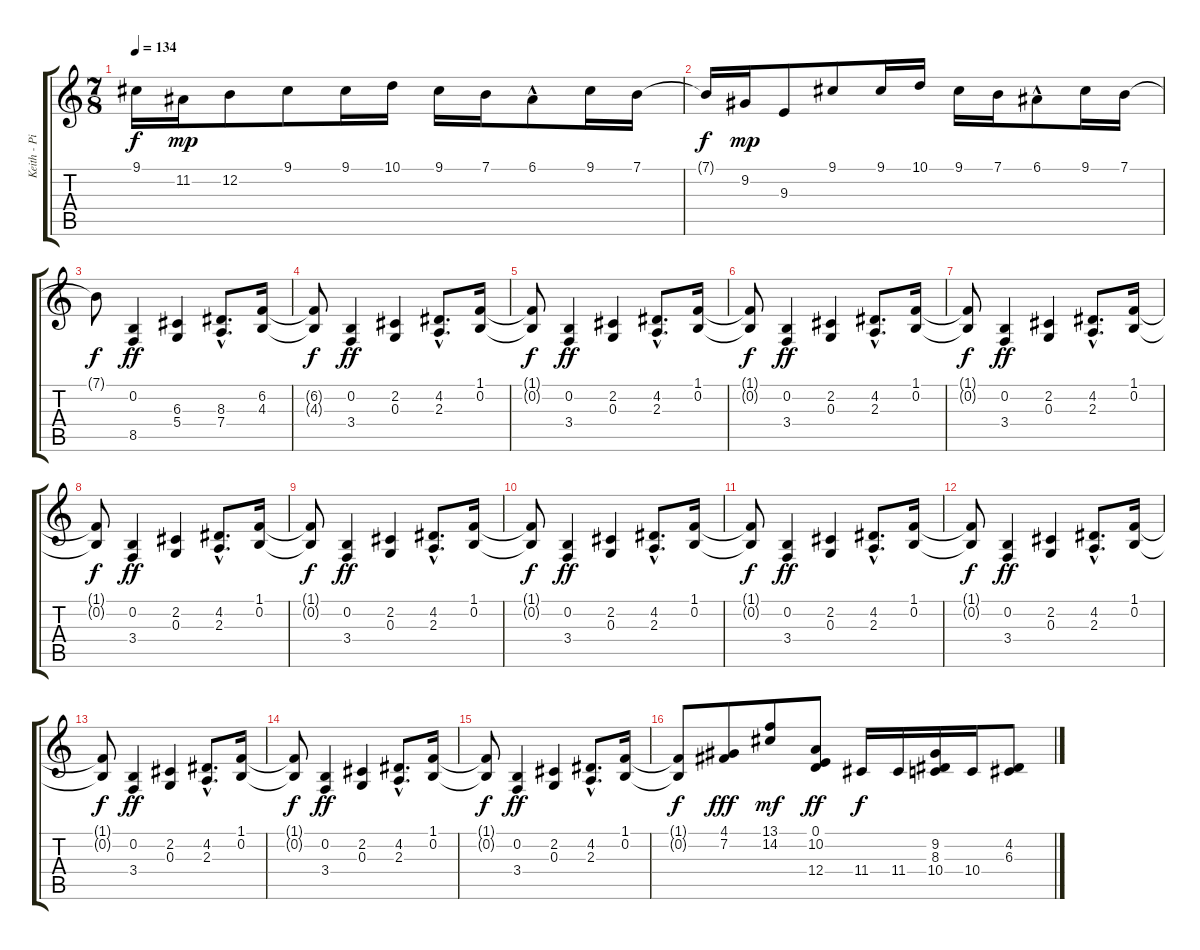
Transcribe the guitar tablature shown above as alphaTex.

\track ("Keith - Piano RH" "Keith - Pi") {instrument brightacousticpiano}
\staff {score tabs}
\tuning (E4 B3 G3 D3 A2 E2) {hide}
\ts (7 8)
\tempo 134
\clef g2
\ks c
9.1{t}.16{dy f} 11.2.16{dy mp} 12.2.8 9.1.8 9.1.16 10.1.16 9.1.16 7.1.16 6.1{hac}.8 9.1.16 7.1.16 |
7.1{t}.16{dy f} 9.2.16{dy mp} 9.3.8 9.1.8 9.1.16 10.1.16 9.1.16 7.1.16 6.1{hac}.8 9.1.16 7.1.16 |
7.1{t}.8{dy f} (0.2 8.5).4{dy ff} (6.3 5.4).4 (8.3{hac} 7.4{hac}).8{d} (6.2 4.3).16 |
(6.2{t} 4.3{t}).8{dy f} (0.2 3.4).4{dy ff} (2.2 0.3).4 (4.2{hac} 2.3{hac}).8{d} (1.1 0.2).16 |
(1.1{t} 0.2{t}).8{dy f} (0.2 3.4).4{dy ff} (2.2 0.3).4 (4.2{hac} 2.3{hac}).8{d} (1.1 0.2).16 |
(1.1{t} 0.2{t}).8{dy f} (0.2 3.4).4{dy ff} (2.2 0.3).4 (4.2{hac} 2.3{hac}).8{d} (1.1 0.2).16 |
(1.1{t} 0.2{t}).8{dy f} (0.2 3.4).4{dy ff} (2.2 0.3).4 (4.2{hac} 2.3{hac}).8{d} (1.1 0.2).16 |
(1.1{t} 0.2{t}).8{dy f} (0.2 3.4).4{dy ff} (2.2 0.3).4 (4.2{hac} 2.3{hac}).8{d} (1.1 0.2).16 |
(1.1{t} 0.2{t}).8{dy f} (0.2 3.4).4{dy ff} (2.2 0.3).4 (4.2{hac} 2.3{hac}).8{d} (1.1 0.2).16 |
(1.1{t} 0.2{t}).8{dy f} (0.2 3.4).4{dy ff} (2.2 0.3).4 (4.2{hac} 2.3{hac}).8{d} (1.1 0.2).16 |
(1.1{t} 0.2{t}).8{dy f} (0.2 3.4).4{dy ff} (2.2 0.3).4 (4.2{hac} 2.3{hac}).8{d} (1.1 0.2).16 |
(1.1{t} 0.2{t}).8{dy f} (0.2 3.4).4{dy ff} (2.2 0.3).4 (4.2{hac} 2.3{hac}).8{d} (1.1 0.2).16 |
(1.1{t} 0.2{t}).8{dy f} (0.2 3.4).4{dy ff} (2.2 0.3).4 (4.2{hac} 2.3{hac}).8{d} (1.1 0.2).16 |
(1.1{t} 0.2{t}).8{dy f} (0.2 3.4).4{dy ff} (2.2 0.3).4 (4.2{hac} 2.3{hac}).8{d} (1.1 0.2).16 |
(1.1{t} 0.2{t}).8{dy f} (0.2 3.4).4{dy ff} (2.2 0.3).4 (4.2{hac} 2.3{hac}).8{d} (1.1 0.2).16 |
(1.1{t} 0.2{t}).8{dy f} (4.1 7.2).8{dy fff} (13.1 14.2).8{dy mf} (0.1 10.2 12.4).8{dy ff} 11.4.16{dy f} 11.4.16 (9.2 8.3 10.4).16 10.4.16 (4.2 6.3).8
